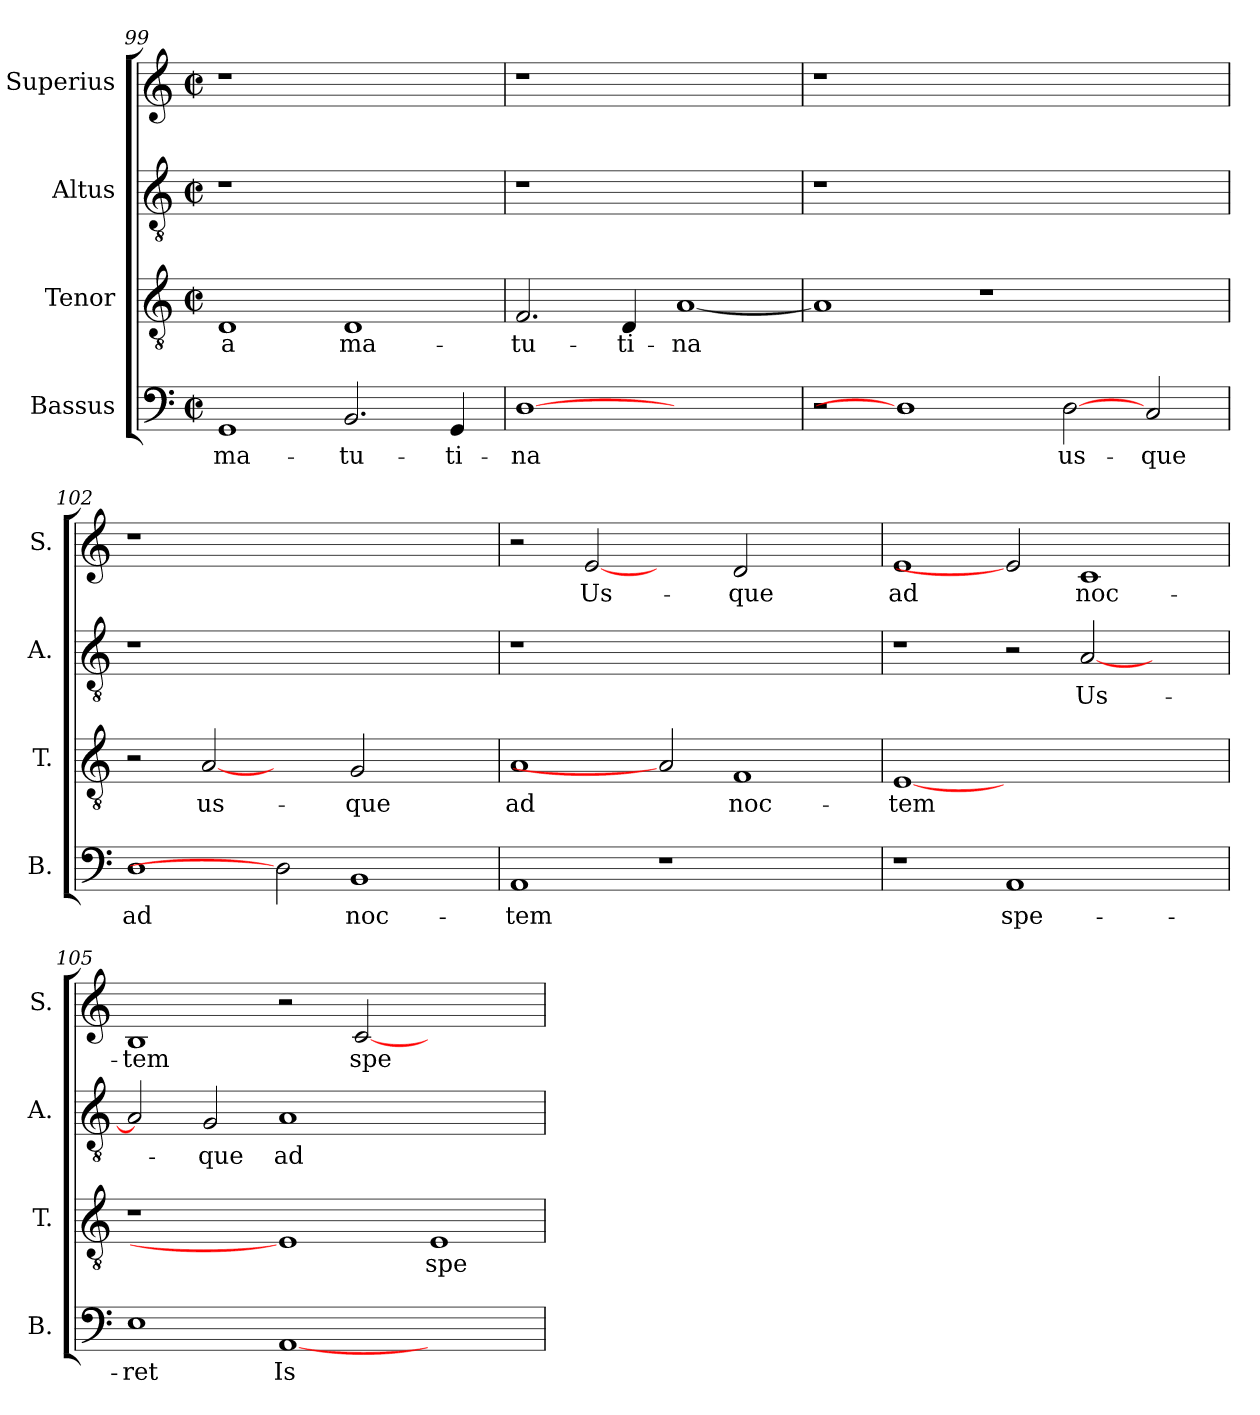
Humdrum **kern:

**kern	**text	**kern	**text	**kern	**text	**kern	**text
*part4	*part4	*part3	*part3	*part2	*part2	*part1	*part1
*staff4	*staff4	*staff3	*staff3	*staff2	*staff2	*staff1	*staff1
*I"Bassus	*	*I"Tenor	*	*I"Altus	*	*I"Superius	*
*I'B.	*	*I'T.	*	*I'A.	*	*I'S.	*
*clefF4	*	*clefGv2	*	*clefGv2	*	*clefG2	*
*	*	*ITrd7c12	*	*ITrd7c12	*	*	*
*k[]	*	*k[]	*	*k[]	*	*k[]	*
*C:	*	*C:	*	*C:	*	*C:	*
*M2/2	*	*M2/2	*	*M2/2	*	*M2/2	*
*met(c|)	*	*met(c|)	*	*met(c|)	*	*met(c|)	*
=99	=99	=99	=99	=99	=99	=99	=99
!	!LO:LY:b:color=#000000	!	!	!	!	!	!
!	!	!	!LO:LY:b:color=#000000	!LO:N:vis=1	!	!LO:N:vis=1	!
1GGi	ma-	1DDi	-a	1r	.	1r	.
!	!LO:LY:b:color=#000000	!	!	!	!	!	!
!	!	!	!LO:LY:b:color=#000000	!	!	!	!
2.BBi/	-tu-	1DDi	ma-	1ryy	.	1ryy	.
!	!LO:LY:b:color=#000000	!	!	!	!	!	!
4GGi/	-ti-	.	.	.	.	.	.
=100	=100	=100	=100	=100	=100	=100	=100
!	!LO:LY:b:color=#000000	!	!	!	!	!	!
!	!	!	!LO:LY:b:color=#000000	!LO:N:vis=1	!	!LO:N:vis=1	!
[1Di	-na	2.FFi/	-tu-	1r	.	1r	.
!	!	!	!LO:LY:b:color=#000000	!	!	!	!
.	.	4DDi/	-ti-	.	.	.	.
!	!	!	!LO:LY:b:color=#000000	!	!	!	!
1ryy	.	[<1AAi	-na	1ryy	.	1ryy	.
=101	=101	=101	=101	=101	=101	=101	=101
!	!	!	!	!LO:N:vis=1	!	!LO:N:vis=1	!
2r	.	1AAi]	.	1r	.	1r	.
1Di]	.	.	.	.	.	.	.
.	.	1r	.	1.ryy	.	1.ryy	.
!	!LO:LY:b:color=#000000	!	!	!	!	!	!
[2Di	us-	.	.	.	.	.	.
!	!LO:LY:b:color=#000000	!	!	!	!	!	!
2Ci/	-que	2ryy	.	.	.	.	.
=102	=102	=102	=102	=102	=102	=102	=102
!	!LO:LY:b:color=#000000	!	!	!LO:N:vis=1	!	!LO:N:vis=1	!
1Di	ad	2r	.	1r	.	1r	.
!	!	!	!LO:LY:b:color=#000000	!	!	!	!
.	.	[2AAi	us-	.	.	.	.
2Di]	.	2ryy	.	1.ryy	.	1.ryy	.
!	!LO:LY:b:color=#000000	!	!	!	!	!	!
!	!	!	!LO:LY:b:color=#000000	!	!	!	!
1BBi	noc-	2GGi/	-que	.	.	.	.
.	.	2ryy	.	.	.	.	.
!!LO:LB:g=z
=103	=103	=103	=103	=103	=103	=103	=103
!	!LO:LY:b:color=#000000	!	!	!	!	!	!
!	!	!	!LO:LY:b:color=#000000	!LO:N:vis=1	!	!	!
1AAi	-tem	1AAi	ad	1r	.	2r	.
!	!	!	!	!	!	!	!LO:LY:b:color=#000000
.	.	.	.	.	.	[2ei	Us-
1r	.	2AAi]	.	1.ryy	.	2ryy	.
!	!	!	!LO:LY:b:color=#000000	!	!	!	!
!	!	!	!	!	!	!	!LO:LY:b:color=#000000
.	.	1FFi	noc-	.	.	2di/	-que
2ryy	.	.	.	.	.	2ryy	.
=104	=104	=104	=104	=104	=104	=104	=104
!	!	!	!LO:LY:b:color=#000000	!	!	!	!
!	!	!	!	!	!	!	!LO:LY:b:color=#000000
1r	.	[1EEi	-tem	1r	.	1ei	ad
!	!LO:LY:b:color=#000000	!	!	!	!	!	!
1AAi	spe-	1.ryy	.	2r	.	2ei]	.
!	!	!	!	!	!LO:LY:b:color=#000000	!	!
!	!	!	!	!	!	!	!LO:LY:b:color=#000000
.	.	.	.	[<2AAi/	Us-	1ci	noc-
2ryy	.	.	.	2ryy	.	.	.
=105	=105	=105	=105	=105	=105	=105	=105
!	!LO:LY:b:color=#000000	!	!	!	!	!	!
!	!	!	!	!	!	!	!LO:LY:b:color=#000000
1Ei	-ret	1r	.	2AAi/]	.	1Bi	-tem
!	!	!	!	!	!LO:LY:b:color=#000000	!	!
.	.	.	.	2GGi/	-que	.	.
!	!LO:LY:b:color=#000000	!	!	!	!	!	!
!	!	!	!	!	!LO:LY:b:color=#000000	!	!
[<1AAi	Is-	1EEi]	.	1AAi	ad	2r	.
!	!	!	!	!	!	!	!LO:LY:b:color=#000000
.	.	.	.	.	.	[<2ci/	spe-
!	!	!	!LO:LY:b:color=#000000	!	!	!	!
1ryy	.	1EEi	spe-	1ryy	.	1ryy	.
=	=	=	=	=	=	=	=
*-	*-	*-	*-	*-	*-	*-	*-
